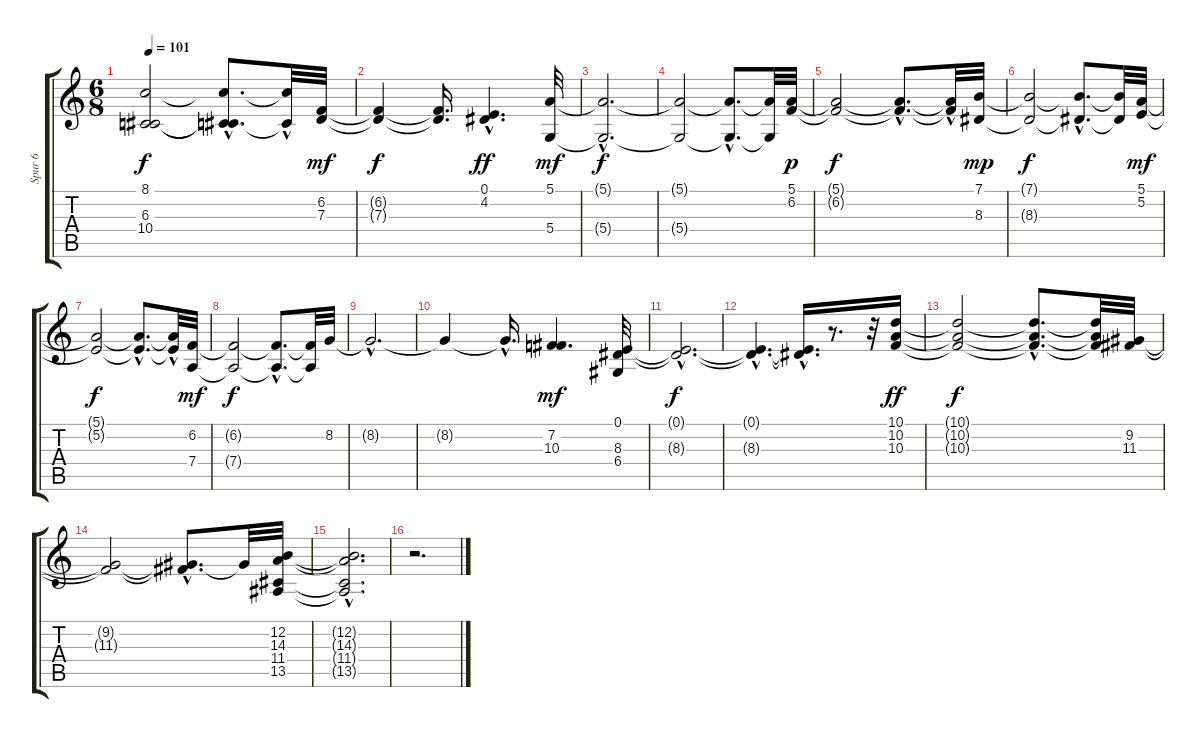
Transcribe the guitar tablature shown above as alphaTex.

\track ("Spur 6" "Spur 6") {instrument choiraahs}
\staff {score tabs}
\tuning (E4 B3 G3 D3 A2 E2) {hide}
\ts (6 8)
\tempo 101
\clef g2
\ks c
(8.1{t} 6.3{t} 10.4{t}).2{dy f} (8.1{hac t} 6.3{t} 10.4{hac t}).8{d} (8.1{t} 10.4{hac t}).32 (6.2 7.3).32{dy mf} |
(6.2{t} 7.3{t}).4{dy f} (6.2{t} 7.3{t}).16{d} (0.1 4.2{hac}).4{d dy ff} (5.1 5.4).32{dy mf} |
(5.1{hac t} 5.4{hac t}).2{d dy f} |
(5.1{t} 5.4{t}).2 (5.1{hac t} 5.4{hac t}).8{d} (5.1{t} 5.4{t}).32 (5.1 6.2).32{dy p} |
(5.1{t} 6.2{t}).2{dy f} (5.1{hac t} 6.2{hac t}).8{d} (5.1{hac t} 6.2{t}).32 (7.1 8.3).32{dy mp} |
(7.1{t} 8.3{t}).2{dy f} (7.1{hac t} 8.3{hac t}).8{d} (7.1{t} 8.3{t}).32 (5.1 5.2).32{dy mf} |
(5.1{t} 5.2{t}).2{dy f} (5.1{hac t} 5.2{hac t}).8{d} (5.1{hac t} 5.2{t}).32 (6.2 7.4).32{dy mf} |
(6.2{t} 7.4{t}).2{dy f} (6.2{hac t} 7.4{hac t}).8{d} (6.2{t} 7.4{t}).32 8.2.32 |
8.2{hac t}.2{d} |
8.2{t}.4 8.2{hac t}.16{d} (7.2 10.3).4{d dy mf} (0.1 8.3 6.4).32 |
(0.1{hac t} 8.3{hac t}).2{d dy f} |
(0.1{hac t} 8.3{hac t}).4{d} (0.1{hac t} 8.3{hac t}).16{d} r.8{d} r.32 (10.1 10.2 10.3).16{dy ff volume 12} |
(10.1{t} 10.2{t} 10.3{t}).2{dy f} (10.1{hac t} 10.2{hac t} 10.3{hac t}).8{d} (10.1{t} 10.2{t} 10.3{t}).32 (9.2 11.3).32 |
(9.2{t} 11.3{t}).2 (9.2{hac t} 11.3{hac t}).8{d} 9.2{t}.32 (12.2 14.3 11.4 13.5).32 |
(12.2{hac t} 14.3{hac t} 11.4{hac t} 13.5{hac t}).2{d} |
r.2{d}
